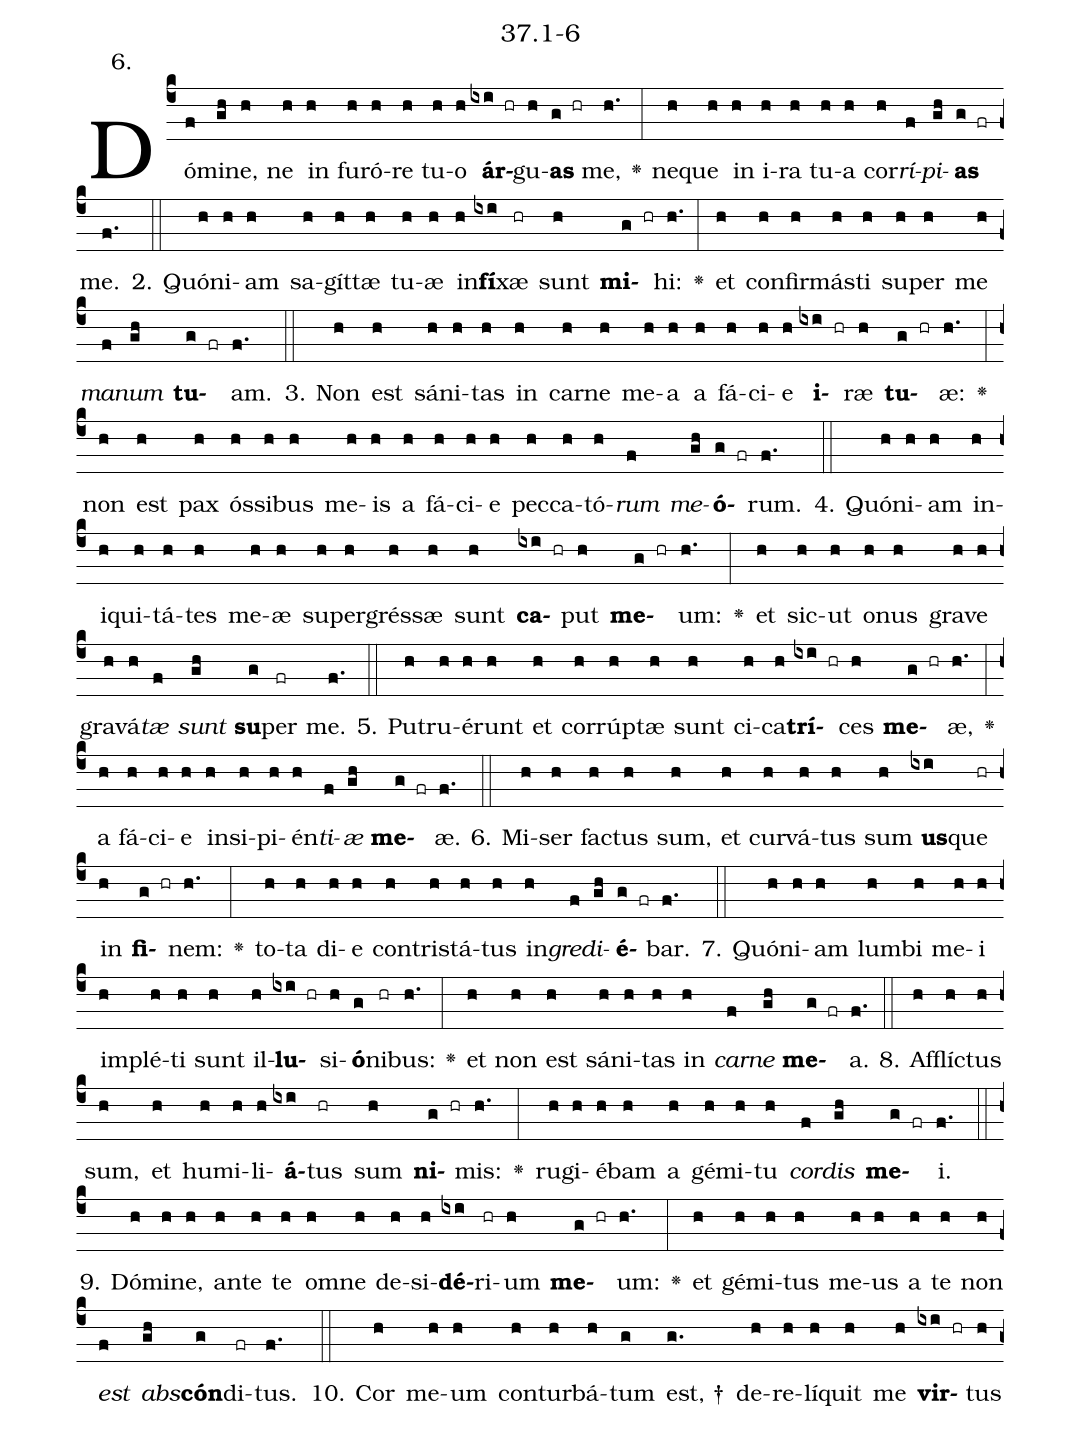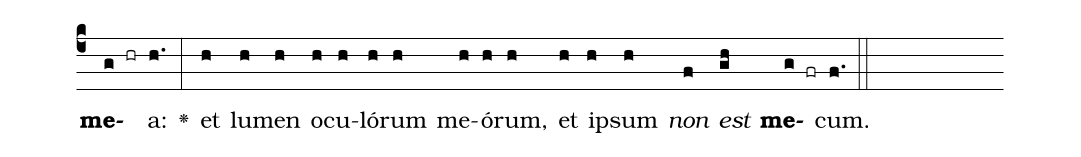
name: 37.1-6;
annotation: 6.;
%%
(c4)Dó(f)mi(gh)ne,(h) ne(h) in(h) fu(h)ró(h)re(h) tu(h)o(h) <b>ár</b>(ixi hr)gu(h)<b>as</b>(g hr) me,(h.) <v>\greheightstar</v>(:) ne(h)que(h) in(h) i(h)ra(h) tu(h)a(h) cor(h)<i>rí</i>(f)<i>pi</i>(gh)<b>as</b>(g fr) me.(f.) (::)
2. Quón(h)i(h)am(h) sa(h)gít(h)tæ(h) tu(h)æ(h) in(h)<b>fí</b>(ixi)xæ(hr) sunt(h) <b>mi</b>(g hr)hi:(h.) <v>\greheightstar</v>(:) et(h) con(h)fir(h)más(h)ti(h) su(h)per(h) me(h) <i>ma</i>(f)<i>num</i>(gh) <b>tu</b>(g fr)am.(f.) (::)
3. Non(h) est(h) sá(h)ni(h)tas(h) in(h) car(h)ne(h) me(h)a(h) a(h) fá(h)ci(h)e(h) <b>i</b>(ixi hr)ræ(h) <b>tu</b>(g hr)æ:(h.) <v>\greheightstar</v>(:) non(h) est(h) pax(h) ós(h)si(h)bus(h) me(h)is(h) a(h) fá(h)ci(h)e(h) pec(h)ca(h)tó(h)<i>rum</i>(f) <i>me</i>(gh)<b>ó</b>(g fr)rum.(f.) (::)
4. Quón(h)i(h)am(h) in(h)i(h)qui(h)tá(h)tes(h) me(h)æ(h) su(h)per(h)grés(h)sæ(h) sunt(h) <b>ca</b>(ixi hr)put(h) <b>me</b>(g hr)um:(h.) <v>\greheightstar</v>(:) et(h) sic(h)ut(h) o(h)nus(h) gra(h)ve(h) gra(h)vá(h)<i>tæ</i>(f) <i>sunt</i>(gh) <b>su</b>(g)per(fr) me.(f.) (::)
5. Pu(h)tru(h)é(h)runt(h) et(h) cor(h)rúp(h)tæ(h) sunt(h) ci(h)ca(h)<b>trí</b>(ixi hr)ces(h) <b>me</b>(g hr)æ,(h.) <v>\greheightstar</v>(:) a(h) fá(h)ci(h)e(h) in(h)si(h)pi(h)én(h)<i>ti</i>(f)<i>æ</i>(gh) <b>me</b>(g fr)æ.(f.) (::)
6. Mi(h)ser(h) fac(h)tus(h) sum,(h) et(h) cur(h)vá(h)tus(h) sum(h) <b>us</b>(ixi)que(hr) in(h) <b>fi</b>(g hr)nem:(h.) <v>\greheightstar</v>(:) to(h)ta(h) di(h)e(h) con(h)tris(h)tá(h)tus(h) in(h)<i>gre</i>(f)<i>di</i>(gh)<b>é</b>(g fr)bar.(f.) (::)
7. Quón(h)i(h)am(h) lum(h)bi(h) me(h)i(h) im(h)plé(h)ti(h) sunt(h) il(h)<b>lu</b>(ixi hr)si(h)<b>ó</b>(g)ni(hr)bus:(h.) <v>\greheightstar</v>(:) et(h) non(h) est(h) sá(h)ni(h)tas(h) in(h) <i>car</i>(f)<i>ne</i>(gh) <b>me</b>(g fr)a.(f.) (::)
8. Af(h)flíc(h)tus(h) sum,(h) et(h) hu(h)mi(h)li(h)<b>á</b>(ixi)tus(hr) sum(h) <b>ni</b>(g hr)mis:(h.) <v>\greheightstar</v>(:) ru(h)gi(h)é(h)bam(h) a(h) gé(h)mi(h)tu(h) <i>cor</i>(f)<i>dis</i>(gh) <b>me</b>(g fr)i.(f.) (::)
9. Dó(h)mi(h)ne,(h) an(h)te(h) te(h) om(h)ne(h) de(h)si(h)<b>dé</b>(ixi)ri(hr)um(h) <b>me</b>(g hr)um:(h.) <v>\greheightstar</v>(:) et(h) gé(h)mi(h)tus(h) me(h)us(h) a(h) te(h) non(h) <i>est</i>(f) <i>abs</i>(gh)<b>cón</b>(g)di(fr)tus.(f.) (::)
10. Cor(h) me(h)um(h) con(h)tur(h)bá(h)tum(g) est, †(g.) de(h)re(h)lí(h)quit(h) me(h) <b>vir</b>(ixi hr)tus(h) <b>me</b>(g hr)a:(h.) <v>\greheightstar</v>(:) et(h) lu(h)men(h) o(h)cu(h)ló(h)rum(h) me(h)ó(h)rum,(h) et(h) ip(h)sum(h) <i>non</i>(f) <i>est</i>(gh) <b>me</b>(g fr)cum.(f.) (::)
